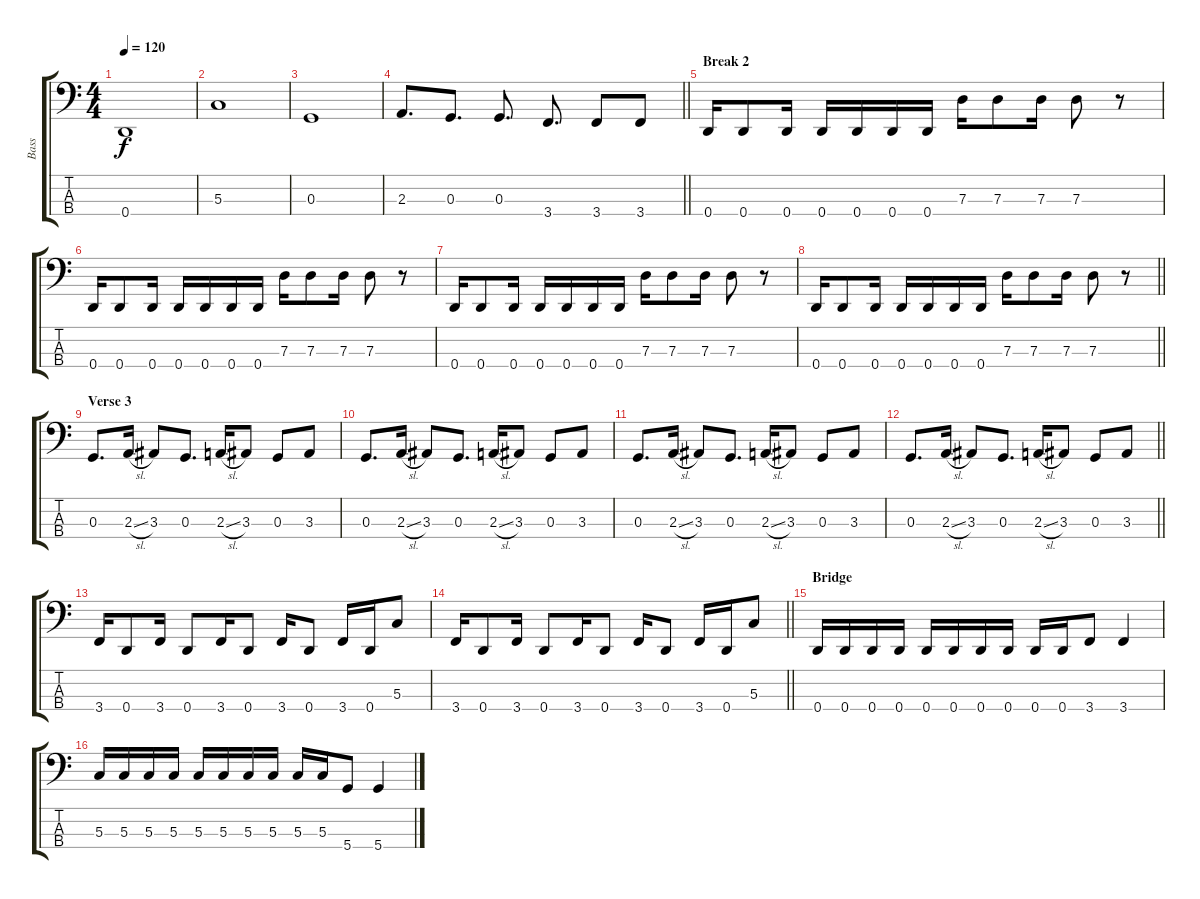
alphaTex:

\track ("Bass" "Bass") {instrument electricbasspick}
\staff {score tabs}
\tuning (F2 C2 G1 D1) {hide}
\ts (4 4)
\tempo 120
\clef f4
\ks c
0.4.1{dy f} |
5.3.1 |
0.3.1 |
\barLineRight lightlight
2.3.8{d} 0.3.8{d} 0.3.8{d} 3.4.8{d} 3.4.8 3.4.8 |
\section ("" "Break 2")
0.4.16 0.4.8 0.4.16 0.4.16 0.4.16 0.4.16 0.4.16 7.3.16 7.3.8 7.3.16 7.3.8 r.8 |
0.4.16 0.4.8 0.4.16 0.4.16 0.4.16 0.4.16 0.4.16 7.3.16 7.3.8 7.3.16 7.3.8 r.8 |
0.4.16 0.4.8 0.4.16 0.4.16 0.4.16 0.4.16 0.4.16 7.3.16 7.3.8 7.3.16 7.3.8 r.8 |
\barLineRight lightlight
0.4.16 0.4.8 0.4.16 0.4.16 0.4.16 0.4.16 0.4.16 7.3.16 7.3.8 7.3.16 7.3.8 r.8 |
\section ("" "Verse 3")
0.3.8{d} 2.3{sl}.16 3.3.8 0.3.8{d} 2.3{sl}.16 3.3.8 0.3.8 3.3.8 |
0.3.8{d} 2.3{sl}.16 3.3.8 0.3.8{d} 2.3{sl}.16 3.3.8 0.3.8 3.3.8 |
0.3.8{d} 2.3{sl}.16 3.3.8 0.3.8{d} 2.3{sl}.16 3.3.8 0.3.8 3.3.8 |
\barLineRight lightlight
0.3.8{d} 2.3{sl}.16 3.3.8 0.3.8{d} 2.3{sl}.16 3.3.8 0.3.8 3.3.8 |
3.4.16 0.4.8 3.4.16 0.4.8 3.4.16 0.4.8 3.4.16 0.4.8 3.4.16 0.4.16 5.3.8 |
\barLineRight lightlight
3.4.16 0.4.8 3.4.16 0.4.8 3.4.16 0.4.8 3.4.16 0.4.8 3.4.16 0.4.16 5.3.8 |
\section ("" "Bridge")
0.4.16 0.4.16 0.4.16 0.4.16 0.4.16 0.4.16 0.4.16 0.4.16 0.4.16 0.4.16 3.4.8 3.4.4 |
5.3.16 5.3.16 5.3.16 5.3.16 5.3.16 5.3.16 5.3.16 5.3.16 5.3.16 5.3.16 5.4.8 5.4.4
